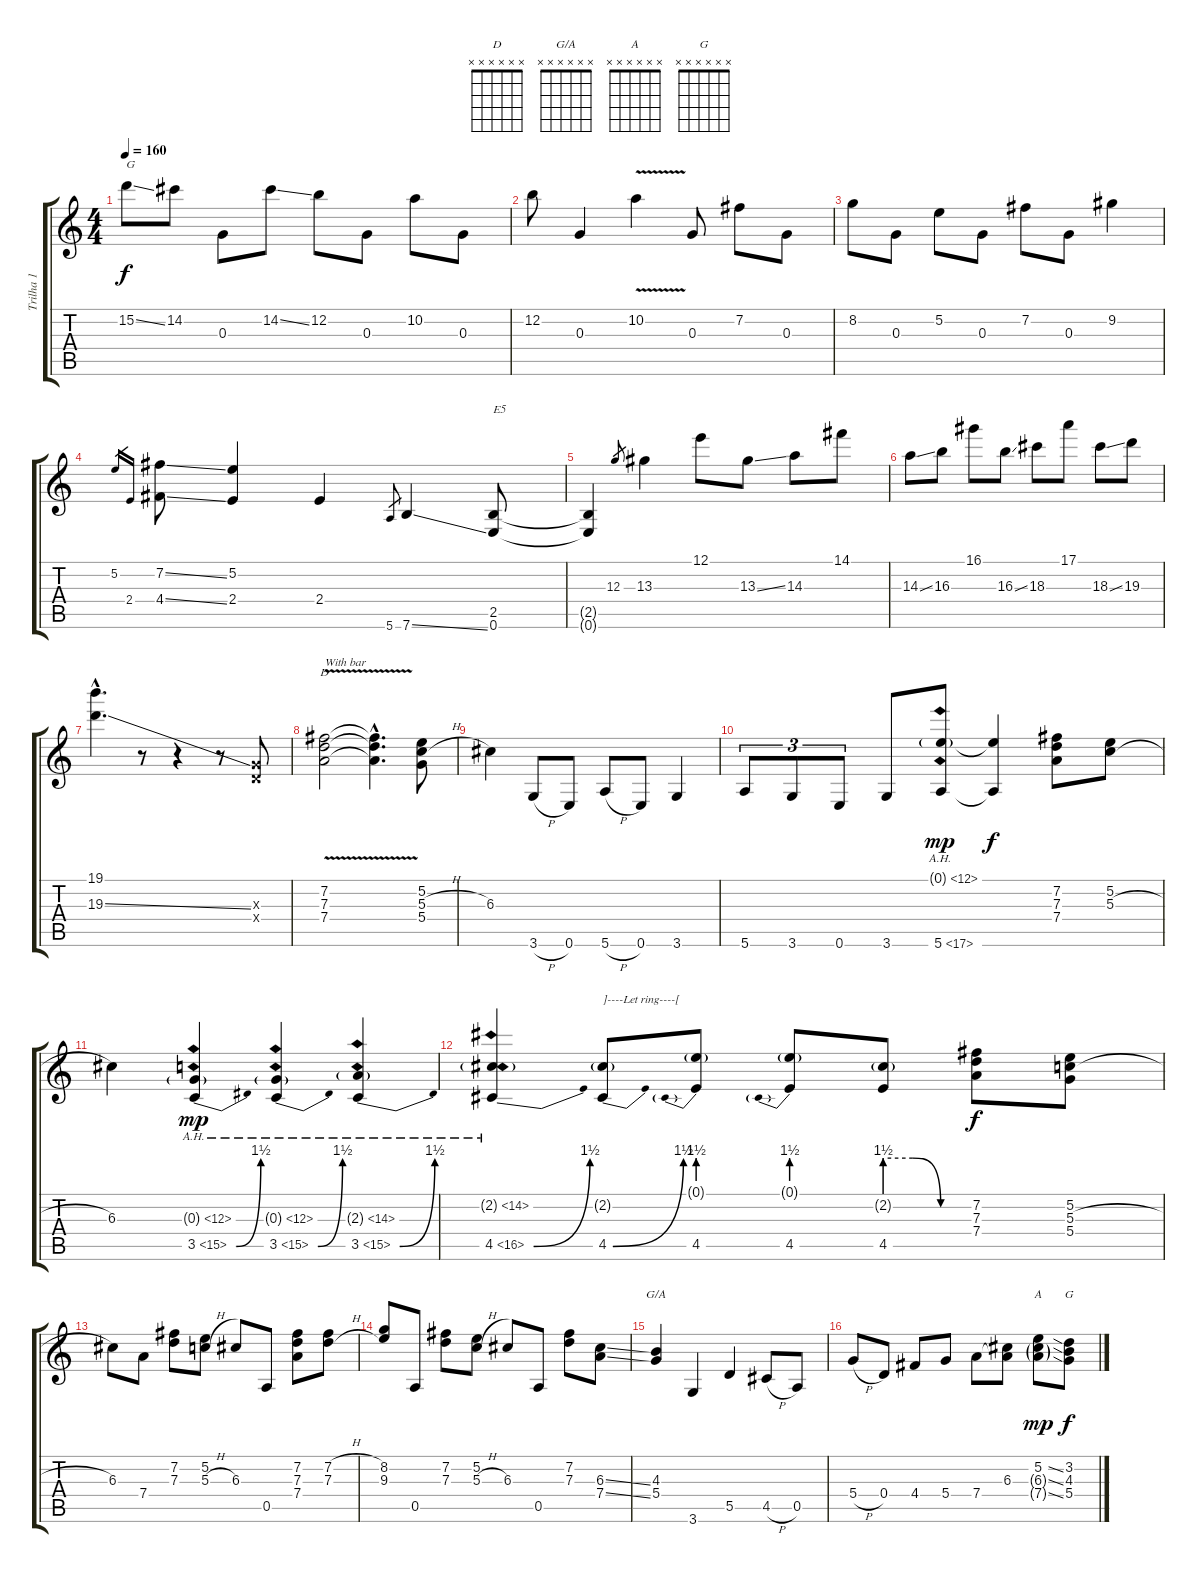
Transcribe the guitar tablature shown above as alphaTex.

\track ("Trilha 1" "Trilha 1") {instrument overdrivenguitar}
\staff {score tabs}
\tuning (E4 B3 G3 D3 A2 E2) {hide}
\chord ("D" x x x x x x)
\chord ("G/A" x x x x x x)
\chord ("A" x x x x x x)
\chord ("G" x x x x x x)
\ts (4 4)
\tempo 160
\clef g2
\ks c
15.2{ss}.8{txt "G" dy f} 14.2.8 0.3.8 14.2{ss}.8 12.2.8 0.3.8 10.2.8 0.3.8 |
12.2.8 0.3.4 10.2{v}.4 0.3.8 7.2.8 0.3.8 |
8.2.8 0.3.8 5.2.8 0.3.8 7.2.8 0.3.8 9.2.4 |
5.2.16{gr} 2.4.16{gr} (7.2{ss} 4.4{ss}).8 (5.2 2.4).4 2.4.4 5.6.8{gr} 7.6{ss}.4 (2.5 0.6).8{txt "E5"} |
(2.5{t} 0.6{t}).4 12.3.8{gr} 13.3.4 12.1.8 13.3{ss}.8 14.3.8 14.1.8 |
14.3{ss}.8 16.3.8 16.1.8 16.3{ss}.8 18.3.8 17.1.8 18.3{ss}.8 19.3.8 |
(19.1{hac} 19.3{ss hac}).4{d} r.8 r.4 r.8 (0.3{x} 0.4{x}).8 |
(7.2{v} 7.3{v} 7.4{v}).2{ch "D" txt "With bar"} (7.2{hac t} 7.3{hac t} 7.4{hac t}).4{d} (5.2 5.3{h} 5.4).8 |
6.3.4 3.6{h}.8 0.6.8 5.6{h}.8 0.6.8 3.6.4 |
5.6.8{tu (3 2)} 3.6.8{tu (3 2)} 0.6.8{tu (3 2)} 3.6.8 (0.1{ah 12 g} 5.6{ah 12}).8{dy mp} (0.1{t} 5.6{t}).4{dy f} (7.2 7.3 7.4).8 (5.2 5.3{h}).8 |
6.3.4 (0.3{ah 12 g} 3.5{be (bend 0 0 60 6) ah 12}).4{dy mp} (0.3{ah 12 g} 3.5{be (bend 0 0 60 6) ah 12}).4 (2.3{ah 12 g} 3.5{be (bend 0 0 60 6) ah 12}).4 |
(2.2{ah 12 g} 4.5{be (bend 0 0 60 6) ah 12}).4 (2.2{g} 4.5{be (bend 0 0 60 6)}).8{txt "]----Let ring----["} (0.1{g} 4.5{be (prebend 0 6 60 6)}).8 (0.1{g} 4.5{be (prebend 0 6 60 6)}).8 (2.2{g} 4.5{be (custom 0 6 20 6 40 0 60 0)}).8 (7.2 7.3 7.4).8{dy f} (5.2 5.3{h} 5.4).8 |
6.3.8 7.4.8 (7.2 7.3).8 (5.2 5.3{h}).8 6.3.8 0.5.8 (7.2 7.3 7.4).8 (7.2{h} 7.3{h}).8 |
(8.2 9.3).8 0.5.8 (7.2 7.3).8 (5.2 5.3{h}).8 6.3.8 0.5.8 (7.2 7.3).8 (6.3{ss} 7.4{ss}).8 |
(4.3 5.4).4{ch "G/A"} 3.6.4 5.5.4 4.5{h}.8 0.5.8 |
5.4{h}.8 0.4.8 4.4.8 5.4.8 7.4.8 (6.3 7.4{t}).8 (5.2{ss} 6.3{ss g} 7.4{ss g}).8{ch "A" dy mp} (3.2 4.3 5.4).8{ch "G" dy f}
